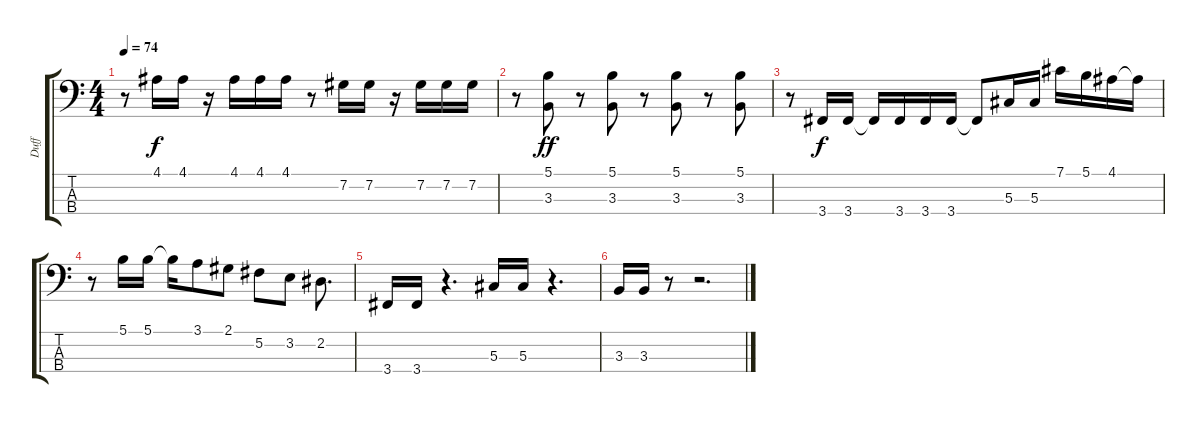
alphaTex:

\track ("Duff" "Duff") {instrument electricbasspick}
\staff {score tabs}
\tuning (Gb2 Db2 Ab1 Eb1) {hide}
\ts (4 4)
\tempo 74
\clef f4
\ks c
r.8{dy f} 4.1.16 4.1.16 r.16 4.1.16 4.1.16 4.1.16 r.8 7.2.16 7.2.16 r.16 7.2.16 7.2.16 7.2.16 |
r.8 (5.1 3.3).8{dy ff} r.8 (5.1 3.3).8 r.8 (5.1 3.3).8 r.8 (5.1 3.3).8 |
r.8 3.4.16{dy f} 3.4.16 3.4{t}.16 3.4.16 3.4.16 3.4.16 3.4{t}.8 5.3.16 5.3.16 7.1.16 5.1.16 4.1.16 4.1{t}.16 |
r.8 5.1.16 5.1.16 5.1{t}.16 3.1.8 2.1.8 5.2.8 3.2.8 2.2.8{d} |
3.4.16 3.4.16 r.4{d} 5.3.16 5.3.16 r.4{d} |
3.3.16 3.3.16 r.8 r.2{d}
